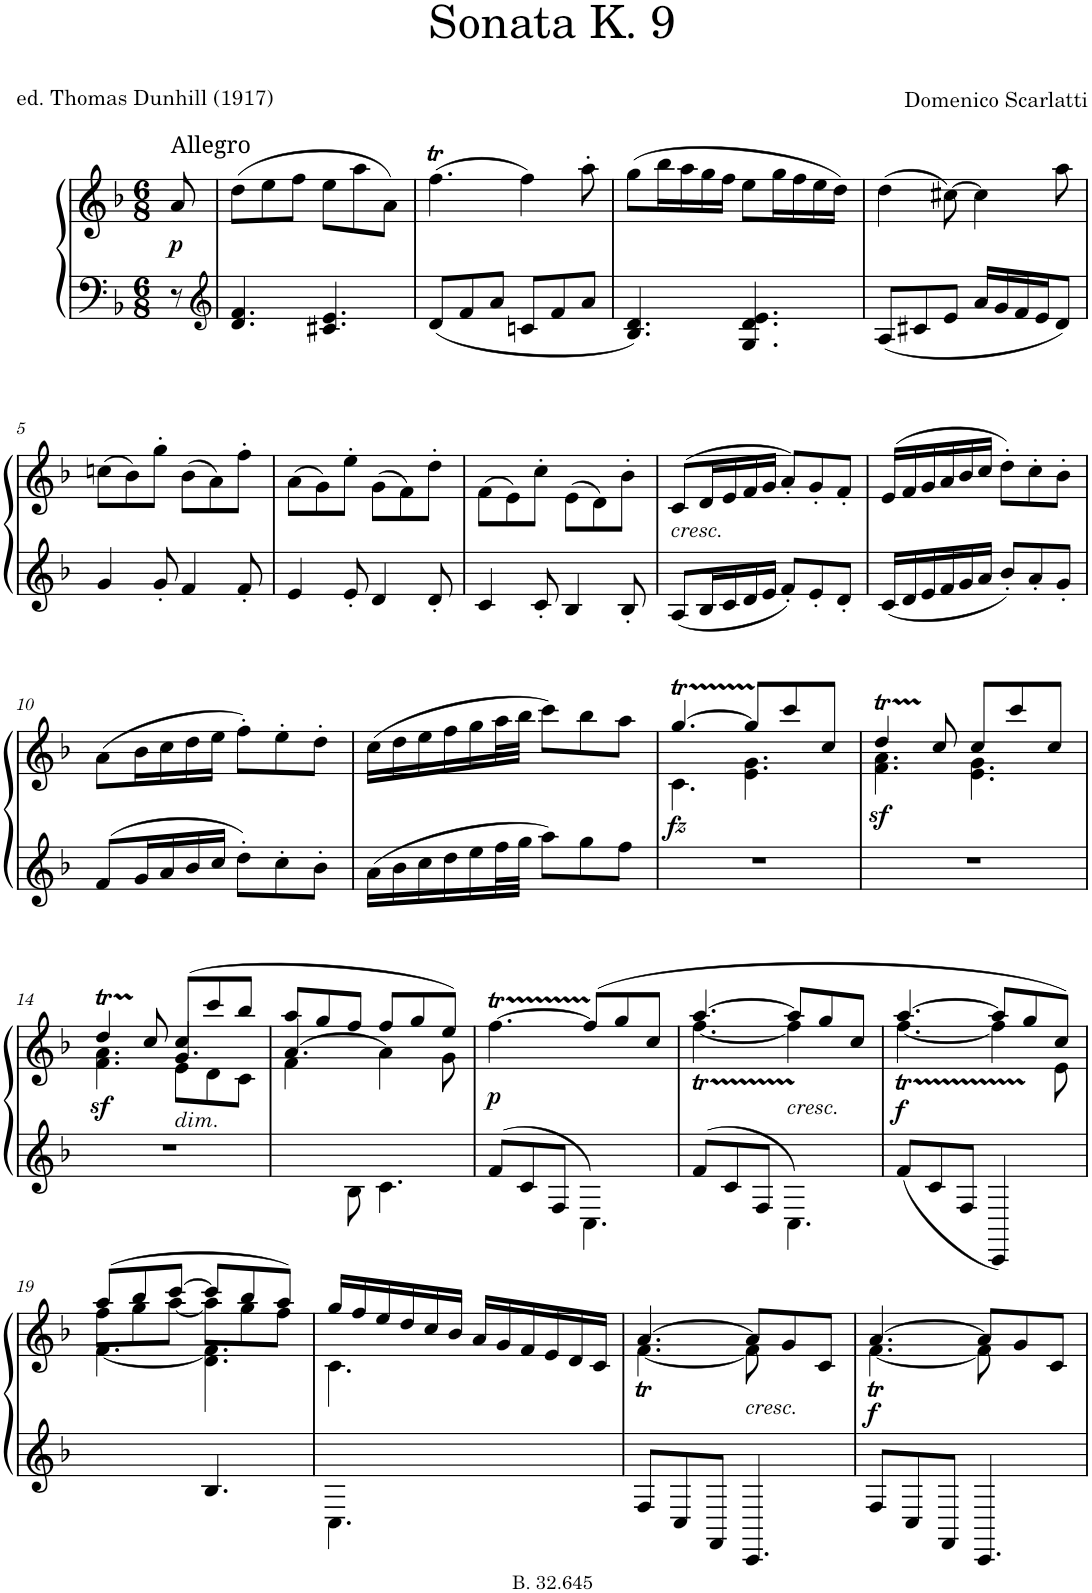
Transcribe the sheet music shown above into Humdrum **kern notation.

**kern	**kern	**dynam
*part1	*part1	*part1
*staff2	*staff1	*staff1/2
*I"Piano	*	*
*I'Piano	*	*
*clefF4	*clefG2	*
*k[b-]	*k[b-]	*
*M6/8	*M6/8	*
=	=	=
!	!LO:TX:a:t=Allegro	!
!	!	!LO:DY:b
8r	8a/	p
=1	=1	=1
*clefG2	*	*
4.d/ 4.f/	(8dd\L	.
.	8ee\	.
.	8ff\J	.
4.c#X/ 4.e/	8ee\L	.
.	8aa\	.
.	8a\J)	.
=2	=2	=2
8d/L	(4.ffT\	.
8f/	.	.
8a/J	.	.
8cn/L	4ff\)	.
8f/	.	.
8a/J	8aa'\	.
=3	=3	=3
4.B-/ 4.d/	(8gg\L	.
.	16bb-\L	.
.	16aa\	.
.	16gg\	.
.	16ff\JJ	.
4.G/ 4.d/ 4.e/	8ee\L	.
.	16gg\L	.
.	16ff\	.
.	16ee\	.
.	16dd\JJ)	.
=4	=4	=4
8A/L	(4dd\	.
8c#X/	.	.
8e/J	[>8cc#X\)	.
16a/LL	4cc#\]	.
16g/	.	.
16f/	.	.
16e/J	.	.
8d/J	8aa\	.
!!LO:LB:g=z
=5	=5	=5
4g/	(8ccn\L	.
.	8b-\)	.
8g'/	8gg'\J	.
4f/	(8b-\L	.
.	8a\)	.
8f'/	8ff'\J	.
=6	=6	=6
4e/	(8a\L	.
.	8g\)	.
8e'/	8ee'\J	.
4d/	(8g\L	.
.	8f\)	.
8d'/	8dd'\J	.
=7	=7	=7
4c/	(8f\L	.
.	8e\)	.
8c'/	8cc'\J	.
4B-/	(8e\L	.
.	8d\)	.
8B-'/	8b-'\J	.
=8	=8	=8
!	!LO:TX:b:i:t=cresc.	!
8A/L	(>8c/L	.
16B-/L	16d/L	.
16c/	16e/	.
16d/	16f/	.
16e/JJ	16g/JJ	.
8f'/L	8a'/L)	.
8e'/	8g'/	.
8d'/J	8f'/J	.
=9	=9	=9
16c/LL	(16e/LL	.
16d/	16f/	.
16e/	16g/	.
16f/	16a/	.
16g/	16b-/	.
16a/JJ	16cc/JJ	.
8b-'/L	8dd'\L)	.
8a'/	8cc'\	.
8g'/J	8b-'\J	.
!!LO:LB:g=z
=10	=10	=10
8f/L	(8a\L	.
16g/L	16b-\L	.
16a/	16cc\	.
16b-/	16dd\	.
16cc/JJ	16ee\JJ	.
8dd'\L	8ff'\L)	.
8cc'\	8ee'\	.
8b-'\J	8dd'\J	.
=11	=11	=11
16a\LL	(16cc\LL	.
16b-\	16dd\	.
16cc\	16ee\	.
16dd\	16ff\	.
16ee\	16gg\	.
32ff\L	32aa\L	.
32gg\JJJ	32bb-\JJJ	.
8aa\L	8ccc\L)	.
8gg\	8bb-\	.
8ff\J	8aa\J	.
=12	=12	=12
*	*^	*
*	*	*^	*
!	!	!	!	!LO:DY:b
2.r	[>4.ggT/	4.c\	4.ryy	fz
.	8gg/L]	4.ryy	4.e\ 4.g\	.
.	8ccc/	.	.	.
.	8cc/J	.	.	.
*	*	*v	*v	*
=13	=13	=13	=13
!	!	!	!LO:DY:b
2.r	4ddT/	4.f\ 4.a\	sf
.	8cc/	.	.
.	8cc/L	4.e\ 4.g\	.
.	8ccc/	.	.
.	8cc/J	.	.
!!LO:LB:g=z
=14	=14	=14	=14
*	*	*^	*
!	!	!	!	!LO:DY:b
2.r	4ddT/	4.f\ 4.a\	4.ryy	sf
.	8cc/	.	.	.
!	!LO:TX:b:i:t=dim.	!	!	!
.	(8cc/L	8e\L	4.g/	.
.	8ccc/	8d\	.	.
.	8bb-/J	8c\J	.	.
=15	=15	=15	=15	=15
4ryy	8aa/L	[4.a/	4f\	.
.	8gg/	.	.	.
8B-\	8ff/J	.	8ryy	.
4.c\	8ff/L	4.ryy	4a\]	.
.	8gg/	.	.	.
.	8ee/J)	.	8g\	.
=16	=16	=16	=16	=16
!	!	!	!	!LO:DY:b
*	*v	*v	*v	*
8f/L	[>4.ffT\	p
8c/	.	.
8F/J	.	.
4.C\	(8ff/L]	.
.	8gg/	.
.	8cc/J	.
=17	=17	=17
*	*^	*
8f/L	[>4.aa/	[<4.ffT\	.
8c/	.	.	.
8F/J	.	.	.
!	!LO:TX:b:i:t=cresc.	!	!
4.C\	8aa/L]	4ff\]	.
.	8gg/	.	.
.	8cc/J	8ryy	.
=18	=18	=18	=18
!	!	!	!LO:DY:b
8f/L	[>4.aa/	[<4.ffT\	f
8c/	.	.	.
8F/J	.	.	.
4CC/	8aa/L]	4ff\]	.
.	8gg/	.	.
8ryy	8cc/J)	8e\	.
!!LO:LB:g=z
=19	=19	=19	=19
*	*	*^	*
4ryy	8ff\L	[4.f\	(>8aa/L	.
.	8gg\	.	8bb-/	.
8ryy	[8aa\J	.	[8ccc/J	.
4.B-/	8aa\L]	4.d\ 4.f\]	8ccc/L]	.
.	8gg\	.	8bb-/	.
.	8ff\J	.	8aa/J)	.
*	*	*v	*v	*
=20	=20	=20	=20
4.C\	16gg/LL	4.c\	.
.	16ff/	.	.
.	16ee/	.	.
.	16dd/	.	.
.	16cc/	.	.
.	16b-/JJ	.	.
4ryy	16a/LL	4.ryy	.
.	16g/	.	.
.	16f/	.	.
.	16e/	.	.
8ryy	16d/	.	.
.	16c/JJ	.	.
=21	=21	=21	=21
8F/L	[>4.a/	[4.fT\	.
8C/	.	.	.
8FF/J	.	.	.
!	!LO:TX:b:i:t=cresc.	!	!
4.CC/	8a/L]	8f\]	.
.	8g/	4ryy	.
.	8c/J	.	.
=22	=22	=22	=22
!	!	!	!LO:DY:b
8F/L	[>4.a/	[<4.fT\	f
8C/	.	.	.
8FF/J	.	.	.
4.CC/	8a/L]	8f\]	.
.	8g/	4ryy	.
.	8c/J	.	.
*	*v	*v	*
=	=	=
*-	*-	*-
